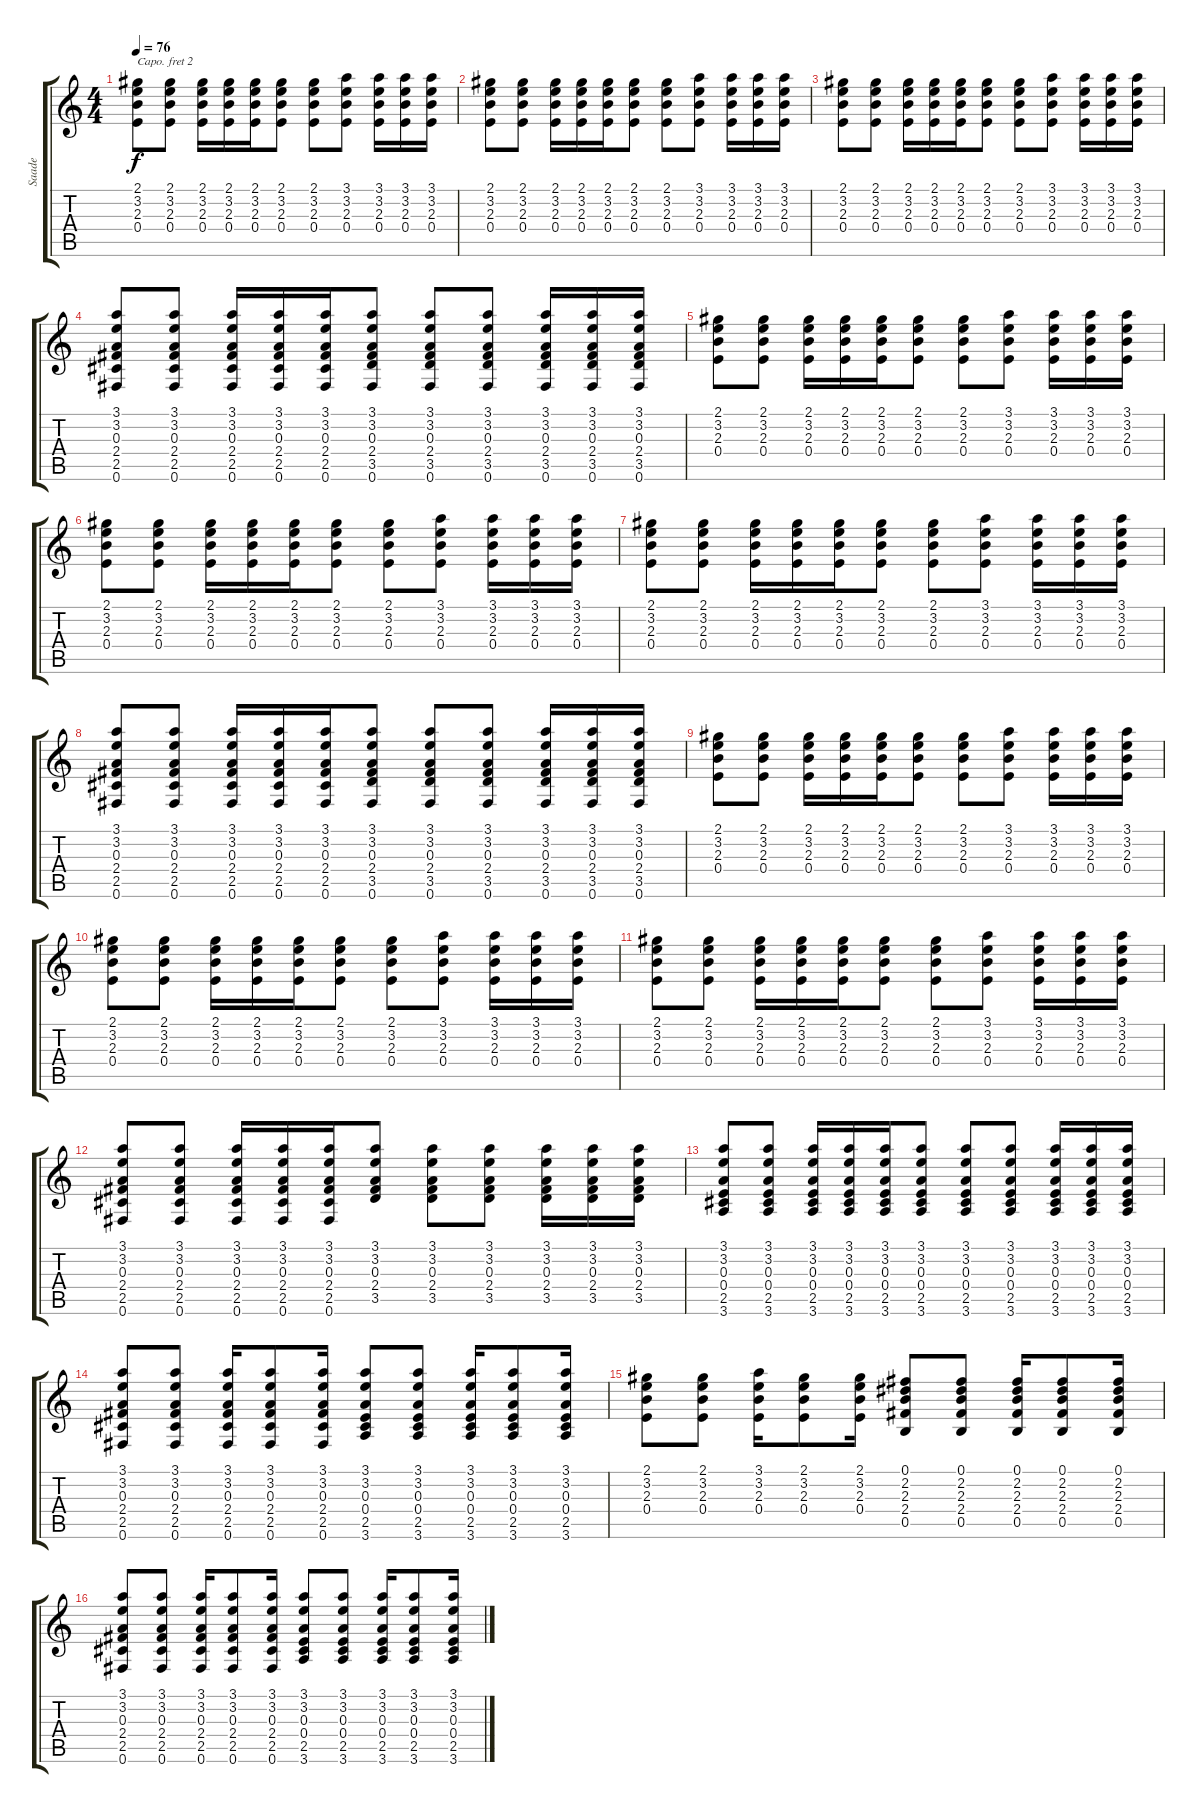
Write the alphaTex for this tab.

\track ("Saade" "Saade") {instrument electricguitarjazz}
\staff {score tabs}
\capo 2
\tuning (E4 B3 G3 D3 A2 E2) {hide}
\ts (4 4)
\tempo 76
\clef g2
\ks c
(2.1 3.2 2.3 0.4).8{dy f instrument electricguitarjazz} (2.1 3.2 2.3 0.4).8 (2.1 3.2 2.3 0.4).16 (2.1 3.2 2.3 0.4).16 (2.1 3.2 2.3 0.4).16 (2.1 3.2 2.3 0.4).8 (2.1 3.2 2.3 0.4).8 (3.1 3.2 2.3 0.4).8 (3.1 3.2 2.3 0.4).16 (3.1 3.2 2.3 0.4).16 (3.1 3.2 2.3 0.4).16 |
(2.1 3.2 2.3 0.4).8 (2.1 3.2 2.3 0.4).8 (2.1 3.2 2.3 0.4).16 (2.1 3.2 2.3 0.4).16 (2.1 3.2 2.3 0.4).16 (2.1 3.2 2.3 0.4).8 (2.1 3.2 2.3 0.4).8 (3.1 3.2 2.3 0.4).8 (3.1 3.2 2.3 0.4).16 (3.1 3.2 2.3 0.4).16 (3.1 3.2 2.3 0.4).16 |
(2.1 3.2 2.3 0.4).8 (2.1 3.2 2.3 0.4).8 (2.1 3.2 2.3 0.4).16 (2.1 3.2 2.3 0.4).16 (2.1 3.2 2.3 0.4).16 (2.1 3.2 2.3 0.4).8 (2.1 3.2 2.3 0.4).8 (3.1 3.2 2.3 0.4).8 (3.1 3.2 2.3 0.4).16 (3.1 3.2 2.3 0.4).16 (3.1 3.2 2.3 0.4).16 |
(3.1 3.2 0.3 2.4 2.5 0.6).8 (3.1 3.2 0.3 2.4 2.5 0.6).8 (3.1 3.2 0.3 2.4 2.5 0.6).16 (3.1 3.2 0.3 2.4 2.5 0.6).16 (3.1 3.2 0.3 2.4 2.5 0.6).16 (3.1 3.2 0.3 2.4 3.5 0.6).8 (3.1 3.2 0.3 2.4 3.5 0.6).8 (3.1 3.2 0.3 2.4 3.5 0.6).8 (3.1 3.2 0.3 2.4 3.5 0.6).16 (3.1 3.2 0.3 2.4 3.5 0.6).16 (3.1 3.2 0.3 2.4 3.5 0.6).16 |
(2.1 3.2 2.3 0.4).8 (2.1 3.2 2.3 0.4).8 (2.1 3.2 2.3 0.4).16 (2.1 3.2 2.3 0.4).16 (2.1 3.2 2.3 0.4).16 (2.1 3.2 2.3 0.4).8 (2.1 3.2 2.3 0.4).8 (3.1 3.2 2.3 0.4).8 (3.1 3.2 2.3 0.4).16 (3.1 3.2 2.3 0.4).16 (3.1 3.2 2.3 0.4).16 |
(2.1 3.2 2.3 0.4).8 (2.1 3.2 2.3 0.4).8 (2.1 3.2 2.3 0.4).16 (2.1 3.2 2.3 0.4).16 (2.1 3.2 2.3 0.4).16 (2.1 3.2 2.3 0.4).8 (2.1 3.2 2.3 0.4).8 (3.1 3.2 2.3 0.4).8 (3.1 3.2 2.3 0.4).16 (3.1 3.2 2.3 0.4).16 (3.1 3.2 2.3 0.4).16 |
(2.1 3.2 2.3 0.4).8 (2.1 3.2 2.3 0.4).8 (2.1 3.2 2.3 0.4).16 (2.1 3.2 2.3 0.4).16 (2.1 3.2 2.3 0.4).16 (2.1 3.2 2.3 0.4).8 (2.1 3.2 2.3 0.4).8 (3.1 3.2 2.3 0.4).8 (3.1 3.2 2.3 0.4).16 (3.1 3.2 2.3 0.4).16 (3.1 3.2 2.3 0.4).16 |
(3.1 3.2 0.3 2.4 2.5 0.6).8 (3.1 3.2 0.3 2.4 2.5 0.6).8 (3.1 3.2 0.3 2.4 2.5 0.6).16 (3.1 3.2 0.3 2.4 2.5 0.6).16 (3.1 3.2 0.3 2.4 2.5 0.6).16 (3.1 3.2 0.3 2.4 3.5 0.6).8 (3.1 3.2 0.3 2.4 3.5 0.6).8 (3.1 3.2 0.3 2.4 3.5 0.6).8 (3.1 3.2 0.3 2.4 3.5 0.6).16 (3.1 3.2 0.3 2.4 3.5 0.6).16 (3.1 3.2 0.3 2.4 3.5 0.6).16 |
(2.1 3.2 2.3 0.4).8 (2.1 3.2 2.3 0.4).8 (2.1 3.2 2.3 0.4).16 (2.1 3.2 2.3 0.4).16 (2.1 3.2 2.3 0.4).16 (2.1 3.2 2.3 0.4).8 (2.1 3.2 2.3 0.4).8 (3.1 3.2 2.3 0.4).8 (3.1 3.2 2.3 0.4).16 (3.1 3.2 2.3 0.4).16 (3.1 3.2 2.3 0.4).16 |
(2.1 3.2 2.3 0.4).8 (2.1 3.2 2.3 0.4).8 (2.1 3.2 2.3 0.4).16 (2.1 3.2 2.3 0.4).16 (2.1 3.2 2.3 0.4).16 (2.1 3.2 2.3 0.4).8 (2.1 3.2 2.3 0.4).8 (3.1 3.2 2.3 0.4).8 (3.1 3.2 2.3 0.4).16 (3.1 3.2 2.3 0.4).16 (3.1 3.2 2.3 0.4).16 |
(2.1 3.2 2.3 0.4).8 (2.1 3.2 2.3 0.4).8 (2.1 3.2 2.3 0.4).16 (2.1 3.2 2.3 0.4).16 (2.1 3.2 2.3 0.4).16 (2.1 3.2 2.3 0.4).8 (2.1 3.2 2.3 0.4).8 (3.1 3.2 2.3 0.4).8 (3.1 3.2 2.3 0.4).16 (3.1 3.2 2.3 0.4).16 (3.1 3.2 2.3 0.4).16 |
(3.1 3.2 0.3 2.4 2.5 0.6).8 (3.1 3.2 0.3 2.4 2.5 0.6).8 (3.1 3.2 0.3 2.4 2.5 0.6).16 (3.1 3.2 0.3 2.4 2.5 0.6).16 (3.1 3.2 0.3 2.4 2.5 0.6).16 (3.1 3.2 0.3 2.4 3.5).8 (3.1 3.2 0.3 2.4 3.5).8 (3.1 3.2 0.3 2.4 3.5).8 (3.1 3.2 0.3 2.4 3.5).16 (3.1 3.2 0.3 2.4 3.5).16 (3.1 3.2 0.3 2.4 3.5).16 |
(3.1 3.2 0.3 0.4 2.5 3.6).8 (3.1 3.2 0.3 0.4 2.5 3.6).8 (3.1 3.2 0.3 0.4 2.5 3.6).16 (3.1 3.2 0.3 0.4 2.5 3.6).16 (3.1 3.2 0.3 0.4 2.5 3.6).16 (3.1 3.2 0.3 0.4 2.5 3.6).8 (3.1 3.2 0.3 0.4 2.5 3.6).8 (3.1 3.2 0.3 0.4 2.5 3.6).8 (3.1 3.2 0.3 0.4 2.5 3.6).16 (3.1 3.2 0.3 0.4 2.5 3.6).16 (3.1 3.2 0.3 0.4 2.5 3.6).16 |
(3.1 3.2 0.3 2.4 2.5 0.6).8 (3.1 3.2 0.3 2.4 2.5 0.6).8 (3.1 3.2 0.3 2.4 2.5 0.6).16 (3.1 3.2 0.3 2.4 2.5 0.6).8 (3.1 3.2 0.3 2.4 2.5 0.6).16 (3.1 3.2 0.3 0.4 2.5 3.6).8 (3.1 3.2 0.3 0.4 2.5 3.6).8 (3.1 3.2 0.3 0.4 2.5 3.6).16 (3.1 3.2 0.3 0.4 2.5 3.6).8 (3.1 3.2 0.3 0.4 2.5 3.6).16 |
(2.1 3.2 2.3 0.4).8 (2.1 3.2 2.3 0.4).8 (3.1 3.2 2.3 0.4).16 (2.1 3.2 2.3 0.4).8 (2.1 3.2 2.3 0.4).16 (0.1 2.2 2.3 2.4 0.5).8 (0.1 2.2 2.3 2.4 0.5).8 (0.1 2.2 2.3 2.4 0.5).16 (0.1 2.2 2.3 2.4 0.5).8 (0.1 2.2 2.3 2.4 0.5).16 |
(3.1 3.2 0.3 2.4 2.5 0.6).8 (3.1 3.2 0.3 2.4 2.5 0.6).8 (3.1 3.2 0.3 2.4 2.5 0.6).16 (3.1 3.2 0.3 2.4 2.5 0.6).8 (3.1 3.2 0.3 2.4 2.5 0.6).16 (3.1 3.2 0.3 0.4 2.5 3.6).8 (3.1 3.2 0.3 0.4 2.5 3.6).8 (3.1 3.2 0.3 0.4 2.5 3.6).16 (3.1 3.2 0.3 0.4 2.5 3.6).8 (3.1 3.2 0.3 0.4 2.5 3.6).16
